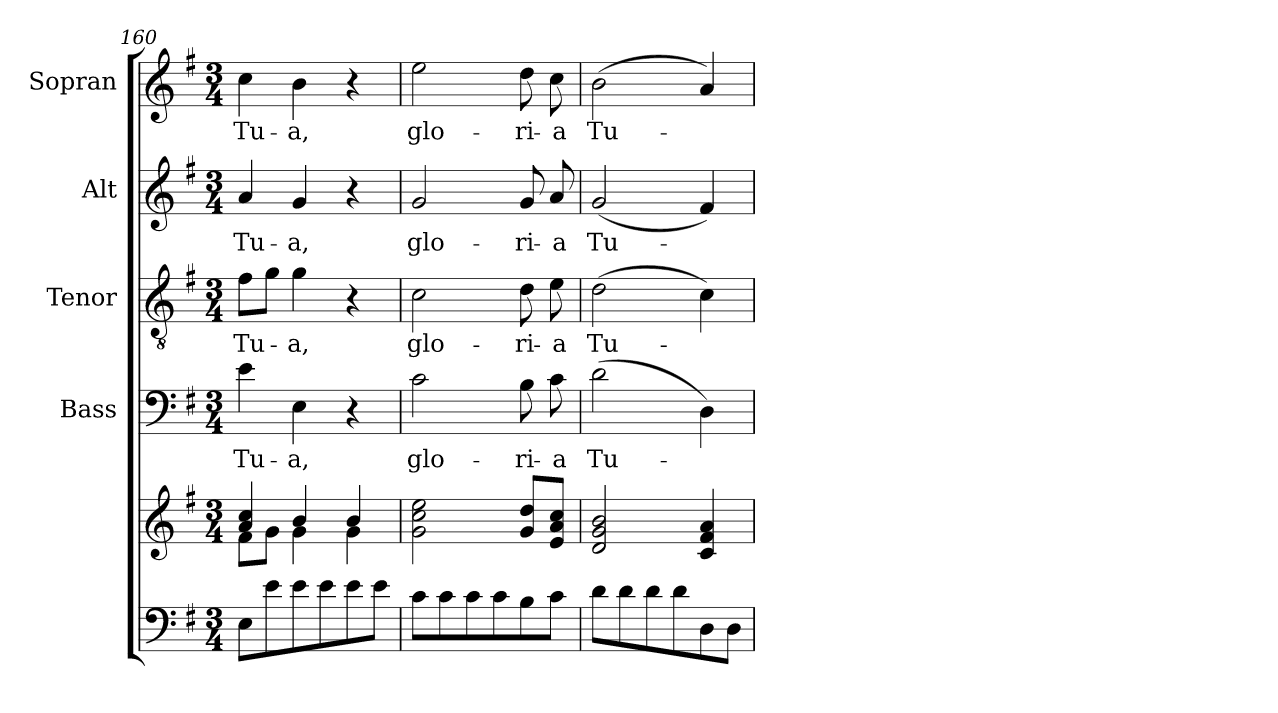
**kern	**kern	**kern	**text	**kern	**text	**kern	**text	**kern	**text
*part5	*part5	*part4	*part4	*part3	*part3	*part2	*part2	*part1	*part1
*staff6	*staff5	*staff4	*staff4	*staff3	*staff3	*staff2	*staff2	*staff1	*staff1
*	*	*I"Bass	*	*I"Tenor	*	*I"Alt	*	*I"Sopran	*
*	*	*I'B.	*	*I'T.	*	*I'A.	*	*I'S.	*
*clefF4	*clefG2	*clefF4	*	*clefGv2	*	*clefG2	*	*clefG2	*
*k[f#]	*k[f#]	*k[f#]	*	*k[f#]	*	*k[f#]	*	*k[f#]	*
*G:	*G:	*G:	*	*G:	*	*G:	*	*G:	*
*M3/4	*M3/4	*M3/4	*	*M3/4	*	*M3/4	*	*M3/4	*
=160	=160	=160	=160	=160	=160	=160	=160	=160	=160
*	*^	*	*	*	*	*	*	*	*
!	!	!	!	!LO:LY:b	!	!LO:LY:b	!	!LO:LY:b	!	!LO:LY:b
8E\L	4a/ 4cc/	8f#\L	4e\	Tu-	8f#\L	Tu-	4a/	Tu-	4cc\	Tu-
8e\	.	8g\J	.	.	8g\J	.	.	.	.	.
!	!	!	!	!LO:LY:b	!	!LO:LY:b	!	!LO:LY:b	!	!LO:LY:b
8e\	4b/	4g\	4E\	-a,	4g\	-a,	4g/	-a,	4b\	-a,
8e\	.	.	.	.	.	.	.	.	.	.
8e\	4b/	4g\	4r	.	4r	.	4r	.	4r	.
8e\J	.	.	.	.	.	.	.	.	.	.
*	*v	*v	*	*	*	*	*	*	*	*
!!LO:LB:g=z
=161	=161	=161	=161	=161	=161	=161	=161	=161	=161
!	!	!	!LO:LY:b	!	!LO:LY:b	!	!LO:LY:b	!	!LO:LY:b
8c\L	2g\ 2cc\ 2ee\	2c\	glo-	2c\	glo-	2g/	glo-	2ee\	glo-
8c\	.	.	.	.	.	.	.	.	.
8c\	.	.	.	.	.	.	.	.	.
8c\	.	.	.	.	.	.	.	.	.
!	!	!	!LO:LY:b	!	!LO:LY:b	!	!LO:LY:b	!	!LO:LY:b
8B\	8g/ 8dd/L	8B\	-ri-	8d\	-ri-	8g/	-ri-	8dd\	-ri-
!	!	!	!LO:LY:b	!	!LO:LY:b	!	!LO:LY:b	!	!LO:LY:b
8c\J	8e/ 8a/ 8cc/J	8c\	-a	8e\	-a	8a/	-a	8cc\	-a
=162	=162	=162	=162	=162	=162	=162	=162	=162	=162
!	!	!	!LO:LY:b	!	!LO:LY:b	!	!LO:LY:b	!	!LO:LY:b
8d\L	2d/ 2g/ 2b/	(>2d\	Tu-	(>2d\	Tu-	(<2g/	Tu-	(>2b\	Tu-
8d\	.	.	.	.	.	.	.	.	.
8d\	.	.	.	.	.	.	.	.	.
8d\	.	.	.	.	.	.	.	.	.
8D\	4c/ 4f#/ 4a/	4D\)	.	4c\)	.	4f#/)	.	4a/)	.
8D\J	.	.	.	.	.	.	.	.	.
=	=	=	=	=	=	=	=	=	=
*-	*-	*-	*-	*-	*-	*-	*-	*-	*-
